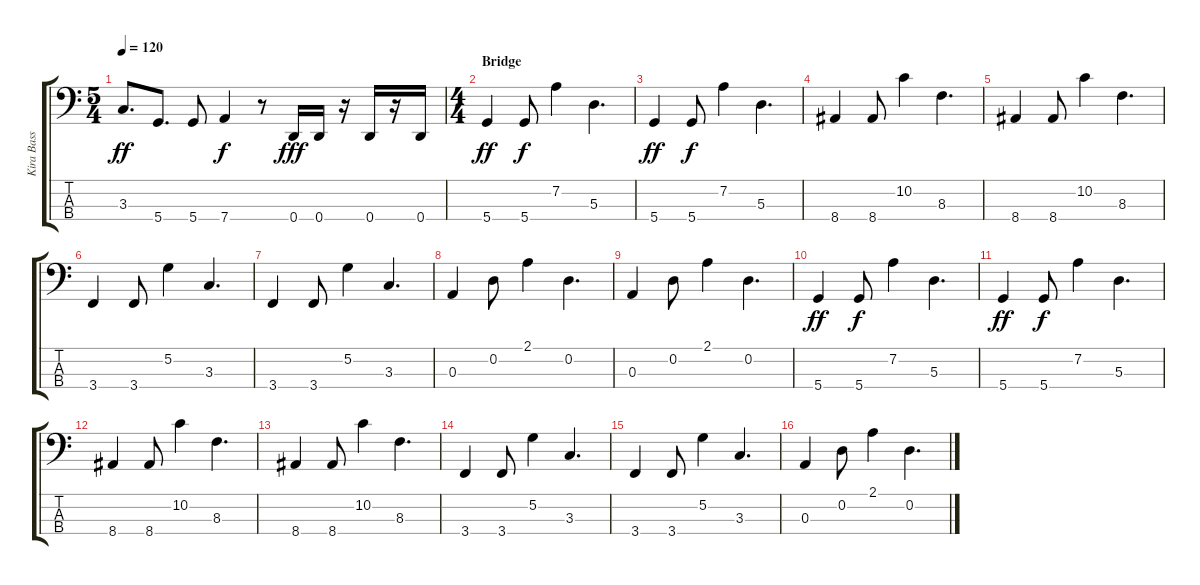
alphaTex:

\track ("Kira Bass" "Kira Bass") {instrument electricbassfinger}
\staff {score tabs}
\tuning (G2 D2 A1 D1) {hide}
\ts (5 4)
\tempo 120
\clef f4
\ks c
3.3.8{d dy ff} 5.4.8{d} 5.4.8 7.4.4{dy f} r.8 0.4.16{dy fff} 0.4.16 r.16 0.4.16 r.16 0.4.16 |
\ts (4 4)
\section ("" "Bridge")
5.4.4{dy ff} 5.4.8{dy f} 7.2.4 5.3.4{d} |
5.4.4{dy ff} 5.4.8{dy f} 7.2.4 5.3.4{d} |
8.4.4 8.4.8 10.2.4 8.3.4{d} |
8.4.4 8.4.8 10.2.4 8.3.4{d} |
3.4.4 3.4.8 5.2.4 3.3.4{d} |
3.4.4 3.4.8 5.2.4 3.3.4{d} |
0.3.4 0.2.8 2.1.4 0.2.4{d} |
0.3.4 0.2.8 2.1.4 0.2.4{d} |
5.4.4{dy ff} 5.4.8{dy f} 7.2.4 5.3.4{d} |
5.4.4{dy ff} 5.4.8{dy f} 7.2.4 5.3.4{d} |
8.4.4 8.4.8 10.2.4 8.3.4{d} |
8.4.4 8.4.8 10.2.4 8.3.4{d} |
3.4.4 3.4.8 5.2.4 3.3.4{d} |
3.4.4 3.4.8 5.2.4 3.3.4{d} |
0.3.4 0.2.8 2.1.4 0.2.4{d}
